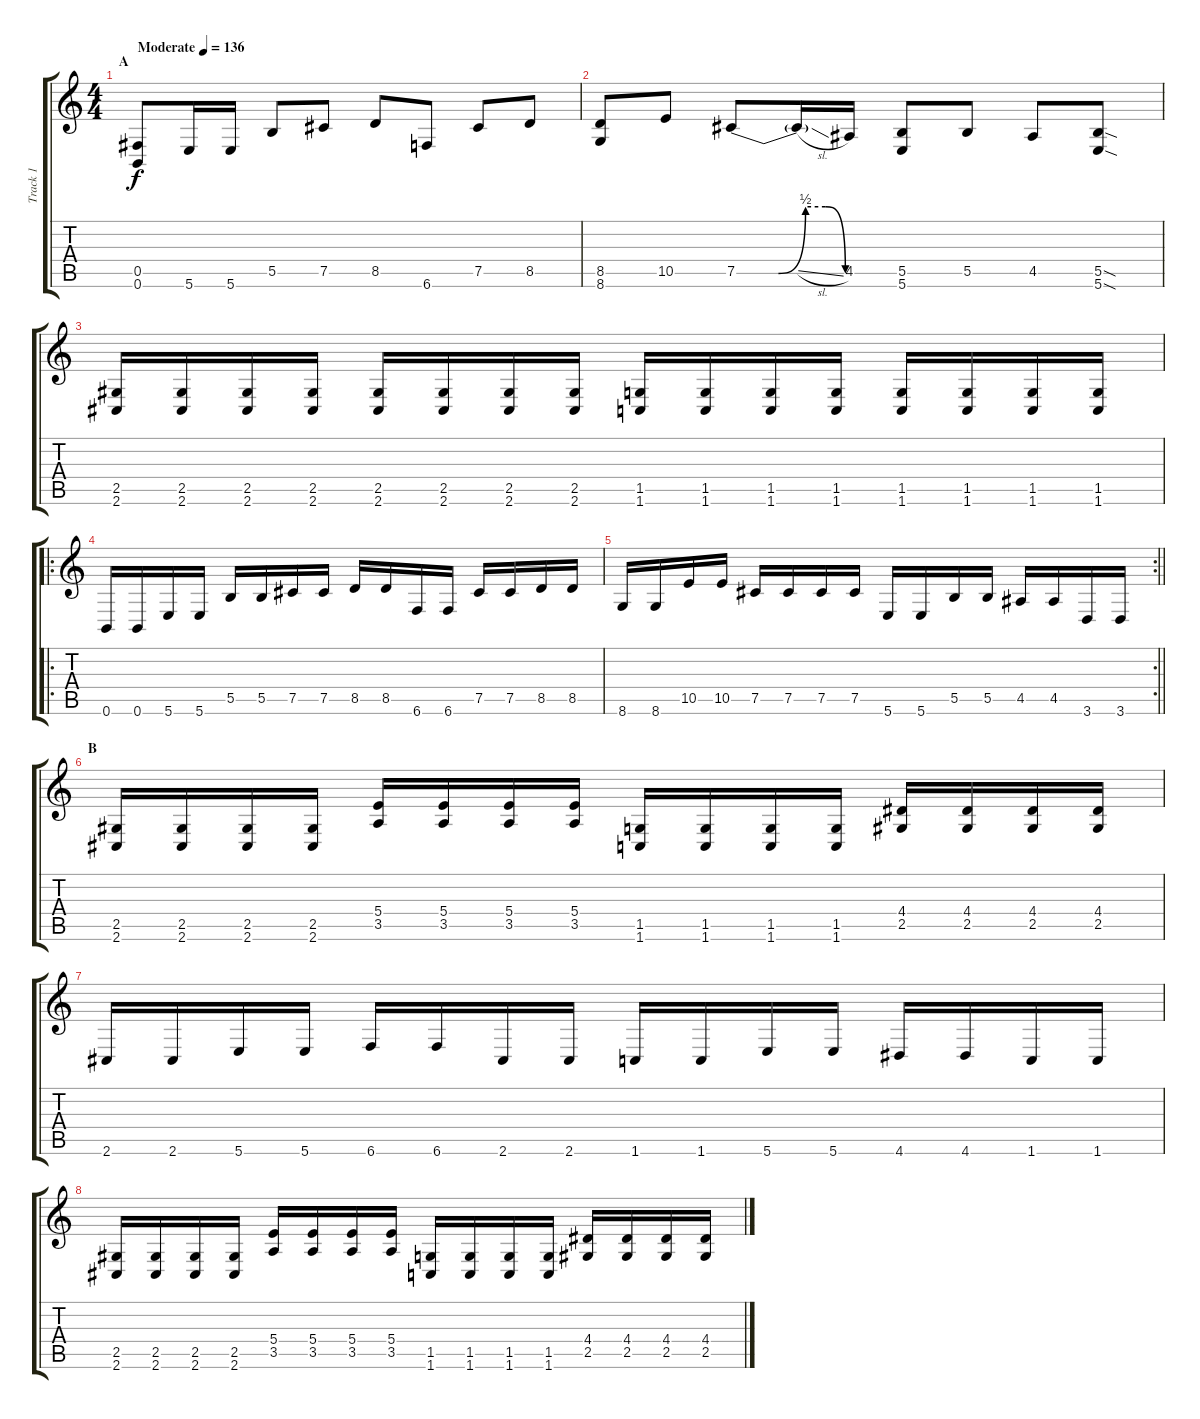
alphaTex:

\track ("Track 1" "Track 1") {instrument distortionguitar}
\staff {score tabs}
\tuning (Db4 Ab3 E3 B2 Gb2 B1) {hide}
\ts (4 4)
\section ("" "A")
\tempo (136 "Moderate")
\clef g2
\ks c
(0.5 0.6).8{dy f instrument distortionguitar} 5.6.16 5.6.16 5.5.8 7.5.8 8.5.8 6.6.8 7.5.8 8.5.8 |
(8.5 8.6).8 10.5.8 7.5{be (custom 0 0 23 0 38 2 49 2 60 0)}.8 7.5{sl t}.16 4.5.16 (5.5 5.6).8 5.5.8 4.5.8 (5.5{sod} 5.6{sod}).8 |
(2.5 2.6).16 (2.5 2.6).16 (2.5 2.6).16 (2.5 2.6).16 (2.5 2.6).16 (2.5 2.6).16 (2.5 2.6).16 (2.5 2.6).16 (1.5 1.6).16 (1.5 1.6).16 (1.5 1.6).16 (1.5 1.6).16 (1.5 1.6).16 (1.5 1.6).16 (1.5 1.6).16 (1.5 1.6).16 |
\ro
0.6.16 0.6.16 5.6.16 5.6.16 5.5.16 5.5.16 7.5.16 7.5.16 8.5.16 8.5.16 6.6.16 6.6.16 7.5.16 7.5.16 8.5.16 8.5.16 |
\rc 2
\barLineRight lightlight
8.6.16 8.6.16 10.5.16 10.5.16 7.5.16 7.5.16 7.5.16 7.5.16 5.6.16 5.6.16 5.5.16 5.5.16 4.5.16 4.5.16 3.6.16 3.6.16 |
\section ("" "B")
(2.5 2.6).16 (2.5 2.6).16 (2.5 2.6).16 (2.5 2.6).16 (5.4 3.5).16 (5.4 3.5).16 (5.4 3.5).16 (5.4 3.5).16 (1.5 1.6).16 (1.5 1.6).16 (1.5 1.6).16 (1.5 1.6).16 (4.4 2.5).16 (4.4 2.5).16 (4.4 2.5).16 (4.4 2.5).16 |
2.6.16 2.6.16 5.6.16 5.6.16 6.6.16 6.6.16 2.6.16 2.6.16 1.6.16 1.6.16 5.6.16 5.6.16 4.6.16 4.6.16 1.6.16 1.6.16 |
(2.5 2.6).16 (2.5 2.6).16 (2.5 2.6).16 (2.5 2.6).16 (5.4 3.5).16 (5.4 3.5).16 (5.4 3.5).16 (5.4 3.5).16 (1.5 1.6).16 (1.5 1.6).16 (1.5 1.6).16 (1.5 1.6).16 (4.4 2.5).16 (4.4 2.5).16 (4.4 2.5).16 (4.4 2.5).16
